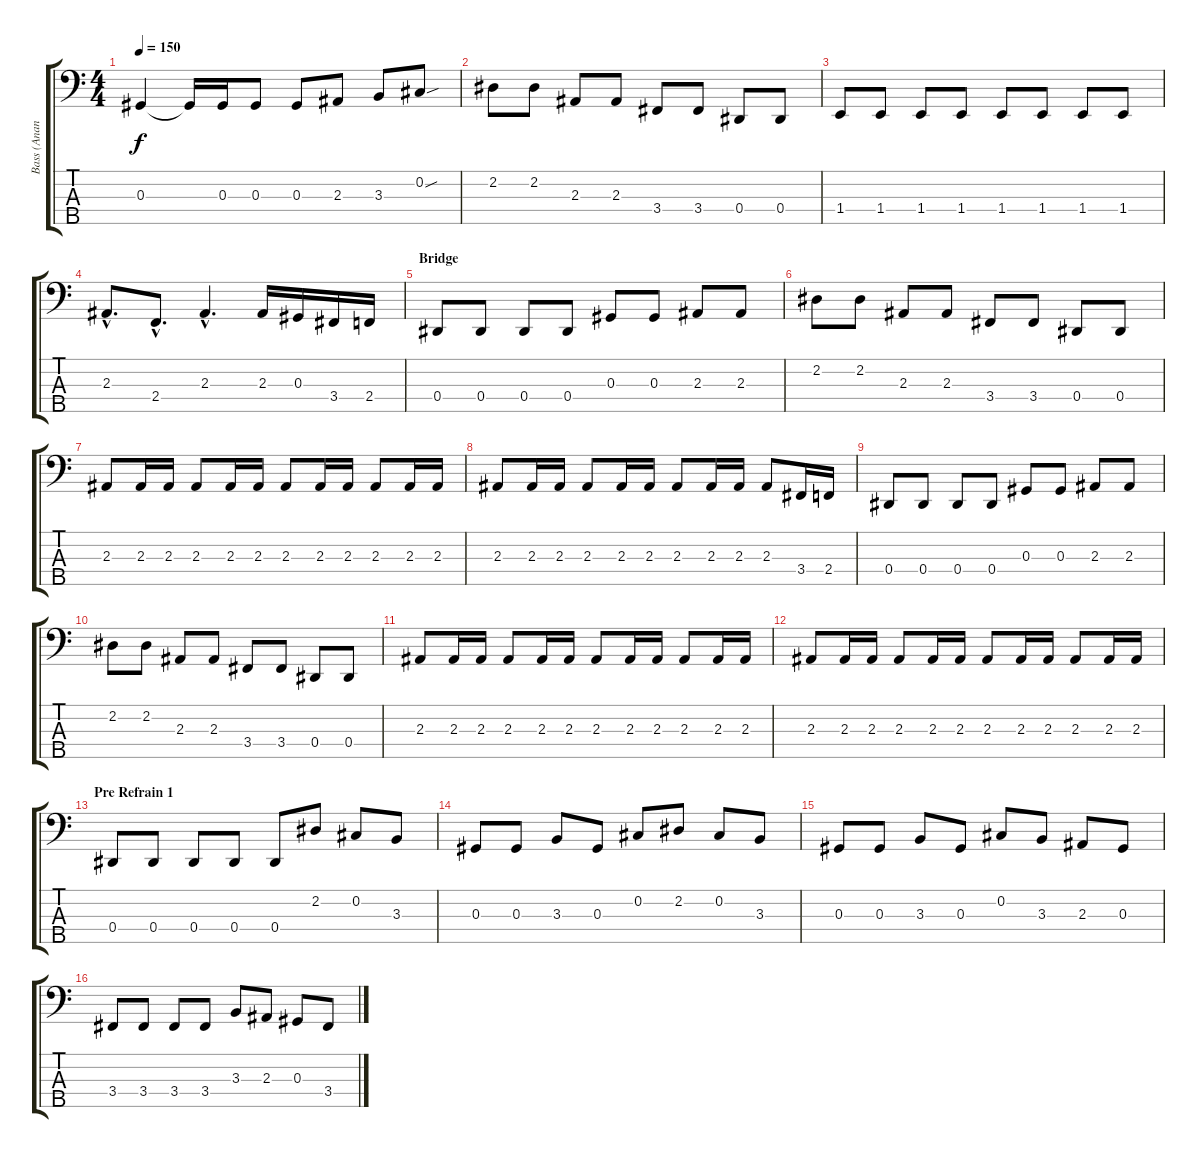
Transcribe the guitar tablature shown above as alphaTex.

\track ("Bass (Anan Kaddouri)" "Bass (Anan") {instrument electricbassfinger}
\staff {score tabs}
\tuning (Gb2 Db2 Ab1 Eb1 Bb0) {hide}
\ts (4 4)
\tempo 150
\clef f4
\ks c
0.3.4{dy f} 0.3{t}.16 0.3.16 0.3.8 0.3.8 2.3.8 3.3.8 0.2{sou}.8 |
2.2.8 2.2.8 2.3.8 2.3.8 3.4.8 3.4.8 0.4.8 0.4.8 |
1.4.8 1.4.8 1.4.8 1.4.8 1.4.8 1.4.8 1.4.8 1.4.8 |
2.3{hac}.8{d} 2.4{hac}.8{d} 2.3{hac}.4{d} 2.3.16 0.3.16 3.4.16 2.4.16 |
\section ("" "Bridge")
0.4.8 0.4.8 0.4.8 0.4.8 0.3.8 0.3.8 2.3.8 2.3.8 |
2.2.8 2.2.8 2.3.8 2.3.8 3.4.8 3.4.8 0.4.8 0.4.8 |
2.3.8 2.3.16 2.3.16 2.3.8 2.3.16 2.3.16 2.3.8 2.3.16 2.3.16 2.3.8 2.3.16 2.3.16 |
2.3.8 2.3.16 2.3.16 2.3.8 2.3.16 2.3.16 2.3.8 2.3.16 2.3.16 2.3.8 3.4.16 2.4.16 |
0.4.8 0.4.8 0.4.8 0.4.8 0.3.8 0.3.8 2.3.8 2.3.8 |
2.2.8 2.2.8 2.3.8 2.3.8 3.4.8 3.4.8 0.4.8 0.4.8 |
2.3.8 2.3.16 2.3.16 2.3.8 2.3.16 2.3.16 2.3.8 2.3.16 2.3.16 2.3.8 2.3.16 2.3.16 |
2.3.8 2.3.16 2.3.16 2.3.8 2.3.16 2.3.16 2.3.8 2.3.16 2.3.16 2.3.8 2.3.16 2.3.16 |
\section ("" "Pre Refrain 1")
0.4.8 0.4.8 0.4.8 0.4.8 0.4.8 2.2.8 0.2.8 3.3.8 |
0.3.8 0.3.8 3.3.8 0.3.8 0.2.8 2.2.8 0.2.8 3.3.8 |
0.3.8 0.3.8 3.3.8 0.3.8 0.2.8 3.3.8 2.3.8 0.3.8 |
3.4.8 3.4.8 3.4.8 3.4.8 3.3.8 2.3.8 0.3.8 3.4.8
